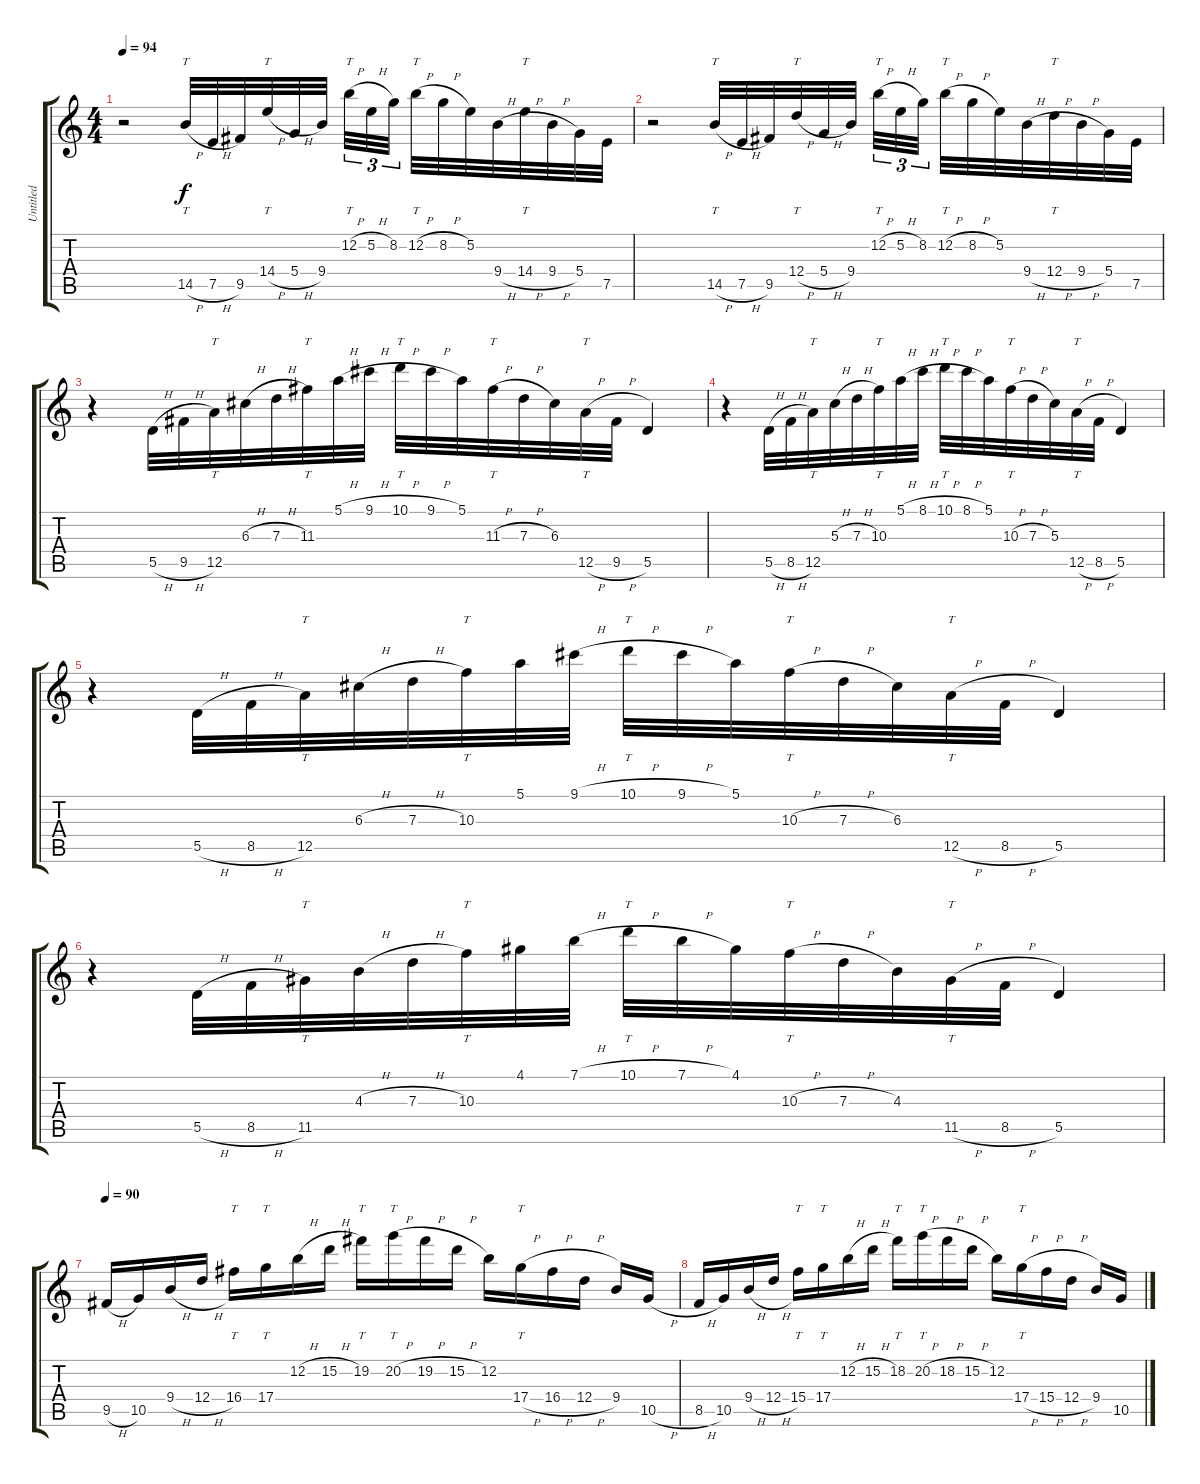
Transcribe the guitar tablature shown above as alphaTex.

\track ("Untitled" "Untitled") {instrument acousticguitarnylon}
\staff {score tabs}
\tuning (E4 B3 G3 D3 A2 E2) {hide}
\ts (4 4)
\tempo 94
\clef g2
\ks c
r.2{dy f} 14.5{h}.32{tt} 7.5{h}.32 9.5.32 14.4{h}.32{tt} 5.4{h}.32 9.4.32 12.2{h}.32{tt tu (3 2)} 5.2{h}.32{tu (3 2)} 8.2.32{tu (3 2)} 12.2{h}.32{tt} 8.2{h}.32 5.2.32 9.4{h}.32 14.4{h}.32{tt} 9.4{h}.32 5.4.32 7.5.32 |
r.2 14.5{h}.32{tt} 7.5{h}.32 9.5.32 12.4{h}.32{tt} 5.4{h}.32 9.4.32 12.2{h}.32{tt tu (3 2)} 5.2{h}.32{tu (3 2)} 8.2.32{tu (3 2)} 12.2{h}.32{tt} 8.2{h}.32 5.2.32 9.4{h}.32 12.4{h}.32{tt} 9.4{h}.32 5.4.32 7.5.32 |
r.4 5.5{h}.32 9.5{h}.32 12.5.32{tt} 6.3{h}.32 7.3{h}.32 11.3.32{tt} 5.1{h}.32 9.1{h}.32 10.1{h}.32{tt} 9.1{h}.32 5.1.32 11.3{h}.32{tt} 7.3{h}.32 6.3.32 12.5{h}.32{tt} 9.5{h}.32 5.5.4 |
r.4 5.5{h}.32 8.5{h}.32 12.5.32{tt} 5.3{h}.32 7.3{h}.32 10.3.32{tt} 5.1{h}.32 8.1{h}.32 10.1{h}.32{tt} 8.1{h}.32 5.1.32 10.3{h}.32{tt} 7.3{h}.32 5.3.32 12.5{h}.32{tt} 8.5{h}.32 5.5.4 |
r.4 5.5{h}.32 8.5{h}.32 12.5.32{tt} 6.3{h}.32 7.3{h}.32 10.3.32{tt} 5.1.32 9.1{h}.32 10.1{h}.32{tt} 9.1{h}.32 5.1.32 10.3{h}.32{tt} 7.3{h}.32 6.3.32 12.5{h}.32{tt} 8.5{h}.32 5.5.4 |
r.4 5.5{h}.32 8.5{h}.32 11.5.32{tt} 4.3{h}.32 7.3{h}.32 10.3.32{tt} 4.1.32 7.1{h}.32 10.1{h}.32{tt} 7.1{h}.32 4.1.32 10.3{h}.32{tt} 7.3{h}.32 4.3.32 11.5{h}.32{tt} 8.5{h}.32 5.5.4 |
\tempo 90
9.5{h}.16 10.5.16 9.4{h}.16 12.4{h}.16 16.4.16{tt} 17.4.16{tt} 12.2{h}.16 15.2{h}.16 19.2.16{tt} 20.2{h}.16{tt} 19.2{h}.16 15.2{h}.16 12.2.16 17.4{h}.16{tt} 16.4{h}.16 12.4{h}.16 9.4.16 10.5{h}.16 |
8.5{h}.16 10.5.16 9.4{h}.16 12.4{h}.16 15.4.16{tt} 17.4.16{tt} 12.2{h}.16 15.2{h}.16 18.2.16{tt} 20.2{h}.16{tt} 18.2{h}.16 15.2{h}.16 12.2.16 17.4{h}.16{tt} 15.4{h}.16 12.4{h}.16 9.4.16 10.5{h}.16
